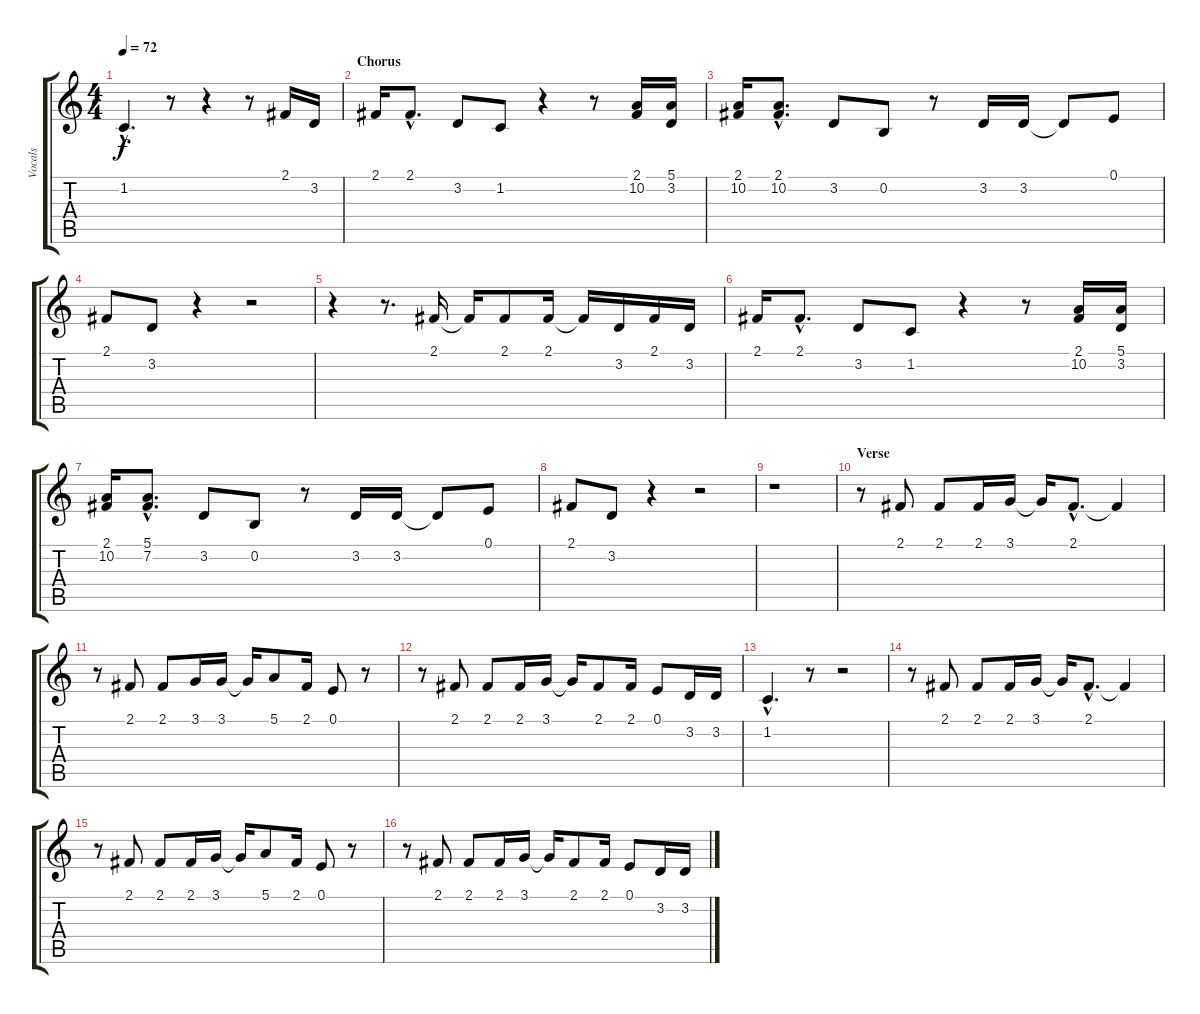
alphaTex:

\track ("Vocals" "Vocals") {instrument lead6voice}
\staff {score tabs}
\tuning (E4 B3 G3 D3 A2 E2) {hide}
\ts (4 4)
\tempo 72
\clef g2
\ks c
1.2{hac}.4{d dy f} r.8 r.4 r.8 2.1.16 3.2.16 |
\section ("" "Chorus")
2.1.16 2.1{hac}.8{d} 3.2.8 1.2.8 r.4 r.8 (2.1 10.2).16 (5.1 3.2).16 |
(2.1 10.2).16 (2.1{hac} 10.2{hac}).8{d} 3.2.8 0.2.8 r.8 3.2.16 3.2.16 3.2{t}.8 0.1.8 |
2.1.8 3.2.8 r.4 r.2 |
r.4 r.8{d} 2.1.16 2.1{t}.16 2.1.8 2.1.16 2.1{t}.16 3.2.16 2.1.16 3.2.16 |
2.1.16 2.1{hac}.8{d} 3.2.8 1.2.8 r.4 r.8 (2.1 10.2).16 (5.1 3.2).16 |
(2.1 10.2).16 (5.1{hac} 7.2{hac}).8{d} 3.2.8 0.2.8 r.8 3.2.16 3.2.16 3.2{t}.8 0.1.8 |
2.1.8 3.2.8 r.4 r.2 |
r.1 |
\section ("" "Verse")
r.8 2.1.8 2.1.8 2.1.16 3.1.16 3.1{t}.16 2.1{hac}.8{d} 2.1{t}.4 |
r.8 2.1.8 2.1.8 3.1.16 3.1.16 3.1{t}.16 5.1.8 2.1.16 0.1.8 r.8 |
r.8 2.1.8 2.1.8 2.1.16 3.1.16 3.1{t}.16 2.1.8 2.1.16 0.1.8 3.2.16 3.2.16 |
1.2{hac}.4{d} r.8 r.2 |
r.8 2.1.8 2.1.8 2.1.16 3.1.16 3.1{t}.16 2.1{hac}.8{d} 2.1{t}.4 |
r.8 2.1.8 2.1.8 2.1.16 3.1.16 3.1{t}.16 5.1.8 2.1.16 0.1.8 r.8 |
r.8 2.1.8 2.1.8 2.1.16 3.1.16 3.1{t}.16 2.1.8 2.1.16 0.1.8 3.2.16 3.2.16
